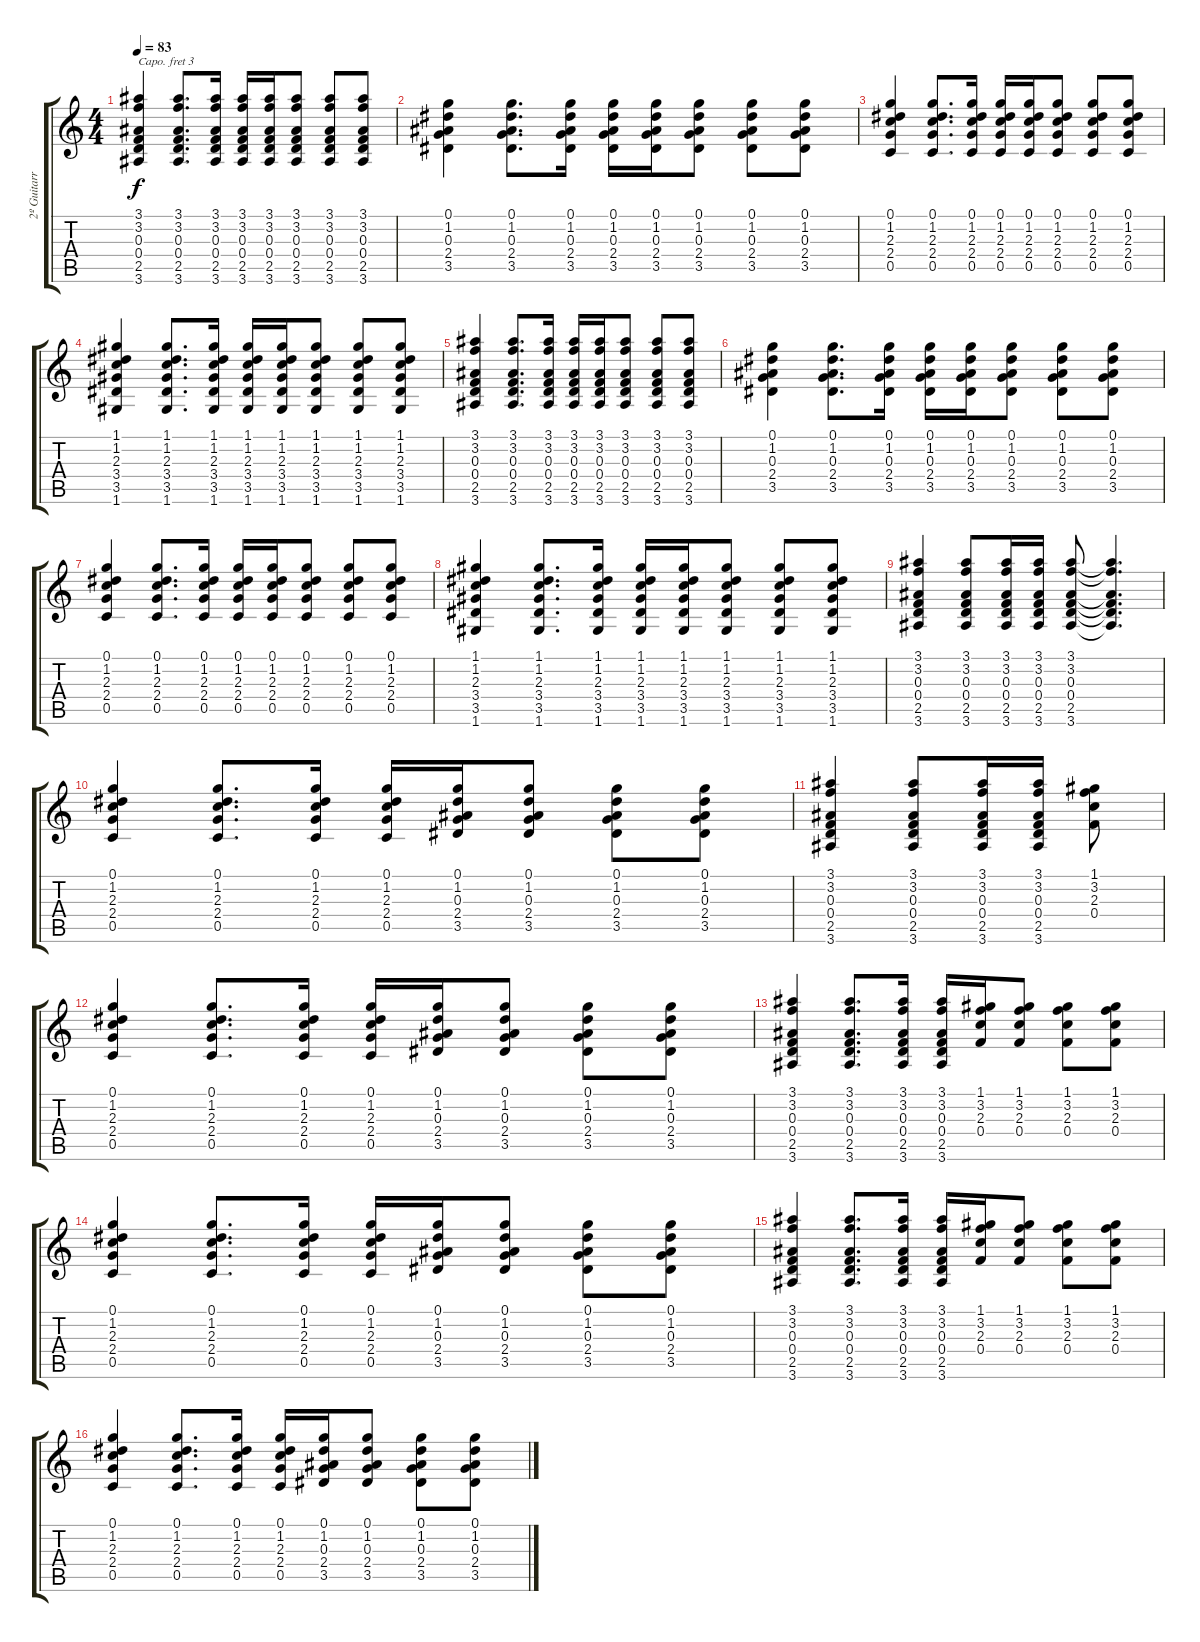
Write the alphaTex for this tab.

\track ("2º Guitarra" "2º Guitarr") {instrument acousticguitarsteel}
\staff {score tabs}
\capo 3
\tuning (E4 B3 G3 D3 A2 E2) {hide}
\ts (4 4)
\tempo 83
\clef g2
\ks c
(3.1 3.2 0.3 0.4 2.5 3.6).4{dy f} (3.1 3.2 0.3 0.4 2.5 3.6).8{d} (3.1 3.2 0.3 0.4 2.5 3.6).16 (3.1 3.2 0.3 0.4 2.5 3.6).16 (3.1 3.2 0.3 0.4 2.5 3.6).16 (3.1 3.2 0.3 0.4 2.5 3.6).8 (3.1 3.2 0.3 0.4 2.5 3.6).8 (3.1 3.2 0.3 0.4 2.5 3.6).8 |
(0.1 1.2 0.3 2.4 3.5).4 (0.1 1.2 0.3 2.4 3.5).8{d} (0.1 1.2 0.3 2.4 3.5).16 (0.1 1.2 0.3 2.4 3.5).16 (0.1 1.2 0.3 2.4 3.5).16 (0.1 1.2 0.3 2.4 3.5).8 (0.1 1.2 0.3 2.4 3.5).8 (0.1 1.2 0.3 2.4 3.5).8 |
(0.1 1.2 2.3 2.4 0.5).4 (0.1 1.2 2.3 2.4 0.5).8{d} (0.1 1.2 2.3 2.4 0.5).16 (0.1 1.2 2.3 2.4 0.5).16 (0.1 1.2 2.3 2.4 0.5).16 (0.1 1.2 2.3 2.4 0.5).8 (0.1 1.2 2.3 2.4 0.5).8 (0.1 1.2 2.3 2.4 0.5).8 |
(1.1 1.2 2.3 3.4 3.5 1.6).4 (1.1 1.2 2.3 3.4 3.5 1.6).8{d} (1.1 1.2 2.3 3.4 3.5 1.6).16 (1.1 1.2 2.3 3.4 3.5 1.6).16 (1.1 1.2 2.3 3.4 3.5 1.6).16 (1.1 1.2 2.3 3.4 3.5 1.6).8 (1.1 1.2 2.3 3.4 3.5 1.6).8 (1.1 1.2 2.3 3.4 3.5 1.6).8 |
(3.1 3.2 0.3 0.4 2.5 3.6).4 (3.1 3.2 0.3 0.4 2.5 3.6).8{d} (3.1 3.2 0.3 0.4 2.5 3.6).16 (3.1 3.2 0.3 0.4 2.5 3.6).16 (3.1 3.2 0.3 0.4 2.5 3.6).16 (3.1 3.2 0.3 0.4 2.5 3.6).8 (3.1 3.2 0.3 0.4 2.5 3.6).8 (3.1 3.2 0.3 0.4 2.5 3.6).8 |
(0.1 1.2 0.3 2.4 3.5).4 (0.1 1.2 0.3 2.4 3.5).8{d} (0.1 1.2 0.3 2.4 3.5).16 (0.1 1.2 0.3 2.4 3.5).16 (0.1 1.2 0.3 2.4 3.5).16 (0.1 1.2 0.3 2.4 3.5).8 (0.1 1.2 0.3 2.4 3.5).8 (0.1 1.2 0.3 2.4 3.5).8 |
(0.1 1.2 2.3 2.4 0.5).4 (0.1 1.2 2.3 2.4 0.5).8{d} (0.1 1.2 2.3 2.4 0.5).16 (0.1 1.2 2.3 2.4 0.5).16 (0.1 1.2 2.3 2.4 0.5).16 (0.1 1.2 2.3 2.4 0.5).8 (0.1 1.2 2.3 2.4 0.5).8 (0.1 1.2 2.3 2.4 0.5).8 |
(1.1 1.2 2.3 3.4 3.5 1.6).4 (1.1 1.2 2.3 3.4 3.5 1.6).8{d} (1.1 1.2 2.3 3.4 3.5 1.6).16 (1.1 1.2 2.3 3.4 3.5 1.6).16 (1.1 1.2 2.3 3.4 3.5 1.6).16 (1.1 1.2 2.3 3.4 3.5 1.6).8 (1.1 1.2 2.3 3.4 3.5 1.6).8 (1.1 1.2 2.3 3.4 3.5 1.6).8 |
(3.1 3.2 0.3 0.4 2.5 3.6).4 (3.1 3.2 0.3 0.4 2.5 3.6).8 (3.1 3.2 0.3 0.4 2.5 3.6).16 (3.1 3.2 0.3 0.4 2.5 3.6).16 (3.1 3.2 0.3 0.4 2.5 3.6).8 (3.1{t} 3.2{t} 0.3{t} 0.4{t} 2.5{t} 3.6{t}).4{d} |
(0.1 1.2 2.3 2.4 0.5).4 (0.1 1.2 2.3 2.4 0.5).8{d} (0.1 1.2 2.3 2.4 0.5).16 (0.1 1.2 2.3 2.4 0.5).16 (0.1 1.2 0.3 2.4 3.5).16 (0.1 1.2 0.3 2.4 3.5).8 (0.1 1.2 0.3 2.4 3.5).8 (0.1 1.2 0.3 2.4 3.5).8 |
(3.1 3.2 0.3 0.4 2.5 3.6).4 (3.1 3.2 0.3 0.4 2.5 3.6).8 (3.1 3.2 0.3 0.4 2.5 3.6).16 (3.1 3.2 0.3 0.4 2.5 3.6).16 (1.1 3.2 2.3 0.4).8 |
(0.1 1.2 2.3 2.4 0.5).4 (0.1 1.2 2.3 2.4 0.5).8{d} (0.1 1.2 2.3 2.4 0.5).16 (0.1 1.2 2.3 2.4 0.5).16 (0.1 1.2 0.3 2.4 3.5).16 (0.1 1.2 0.3 2.4 3.5).8 (0.1 1.2 0.3 2.4 3.5).8 (0.1 1.2 0.3 2.4 3.5).8 |
(3.1 3.2 0.3 0.4 2.5 3.6).4 (3.1 3.2 0.3 0.4 2.5 3.6).8{d} (3.1 3.2 0.3 0.4 2.5 3.6).16 (3.1 3.2 0.3 0.4 2.5 3.6).16 (1.1 3.2 2.3 0.4).16 (1.1 3.2 2.3 0.4).8 (1.1 3.2 2.3 0.4).8 (1.1 3.2 2.3 0.4).8 |
(0.1 1.2 2.3 2.4 0.5).4 (0.1 1.2 2.3 2.4 0.5).8{d} (0.1 1.2 2.3 2.4 0.5).16 (0.1 1.2 2.3 2.4 0.5).16 (0.1 1.2 0.3 2.4 3.5).16 (0.1 1.2 0.3 2.4 3.5).8 (0.1 1.2 0.3 2.4 3.5).8 (0.1 1.2 0.3 2.4 3.5).8 |
(3.1 3.2 0.3 0.4 2.5 3.6).4 (3.1 3.2 0.3 0.4 2.5 3.6).8{d} (3.1 3.2 0.3 0.4 2.5 3.6).16 (3.1 3.2 0.3 0.4 2.5 3.6).16 (1.1 3.2 2.3 0.4).16 (1.1 3.2 2.3 0.4).8 (1.1 3.2 2.3 0.4).8 (1.1 3.2 2.3 0.4).8 |
(0.1 1.2 2.3 2.4 0.5).4 (0.1 1.2 2.3 2.4 0.5).8{d} (0.1 1.2 2.3 2.4 0.5).16 (0.1 1.2 2.3 2.4 0.5).16 (0.1 1.2 0.3 2.4 3.5).16 (0.1 1.2 0.3 2.4 3.5).8 (0.1 1.2 0.3 2.4 3.5).8 (0.1 1.2 0.3 2.4 3.5).8
